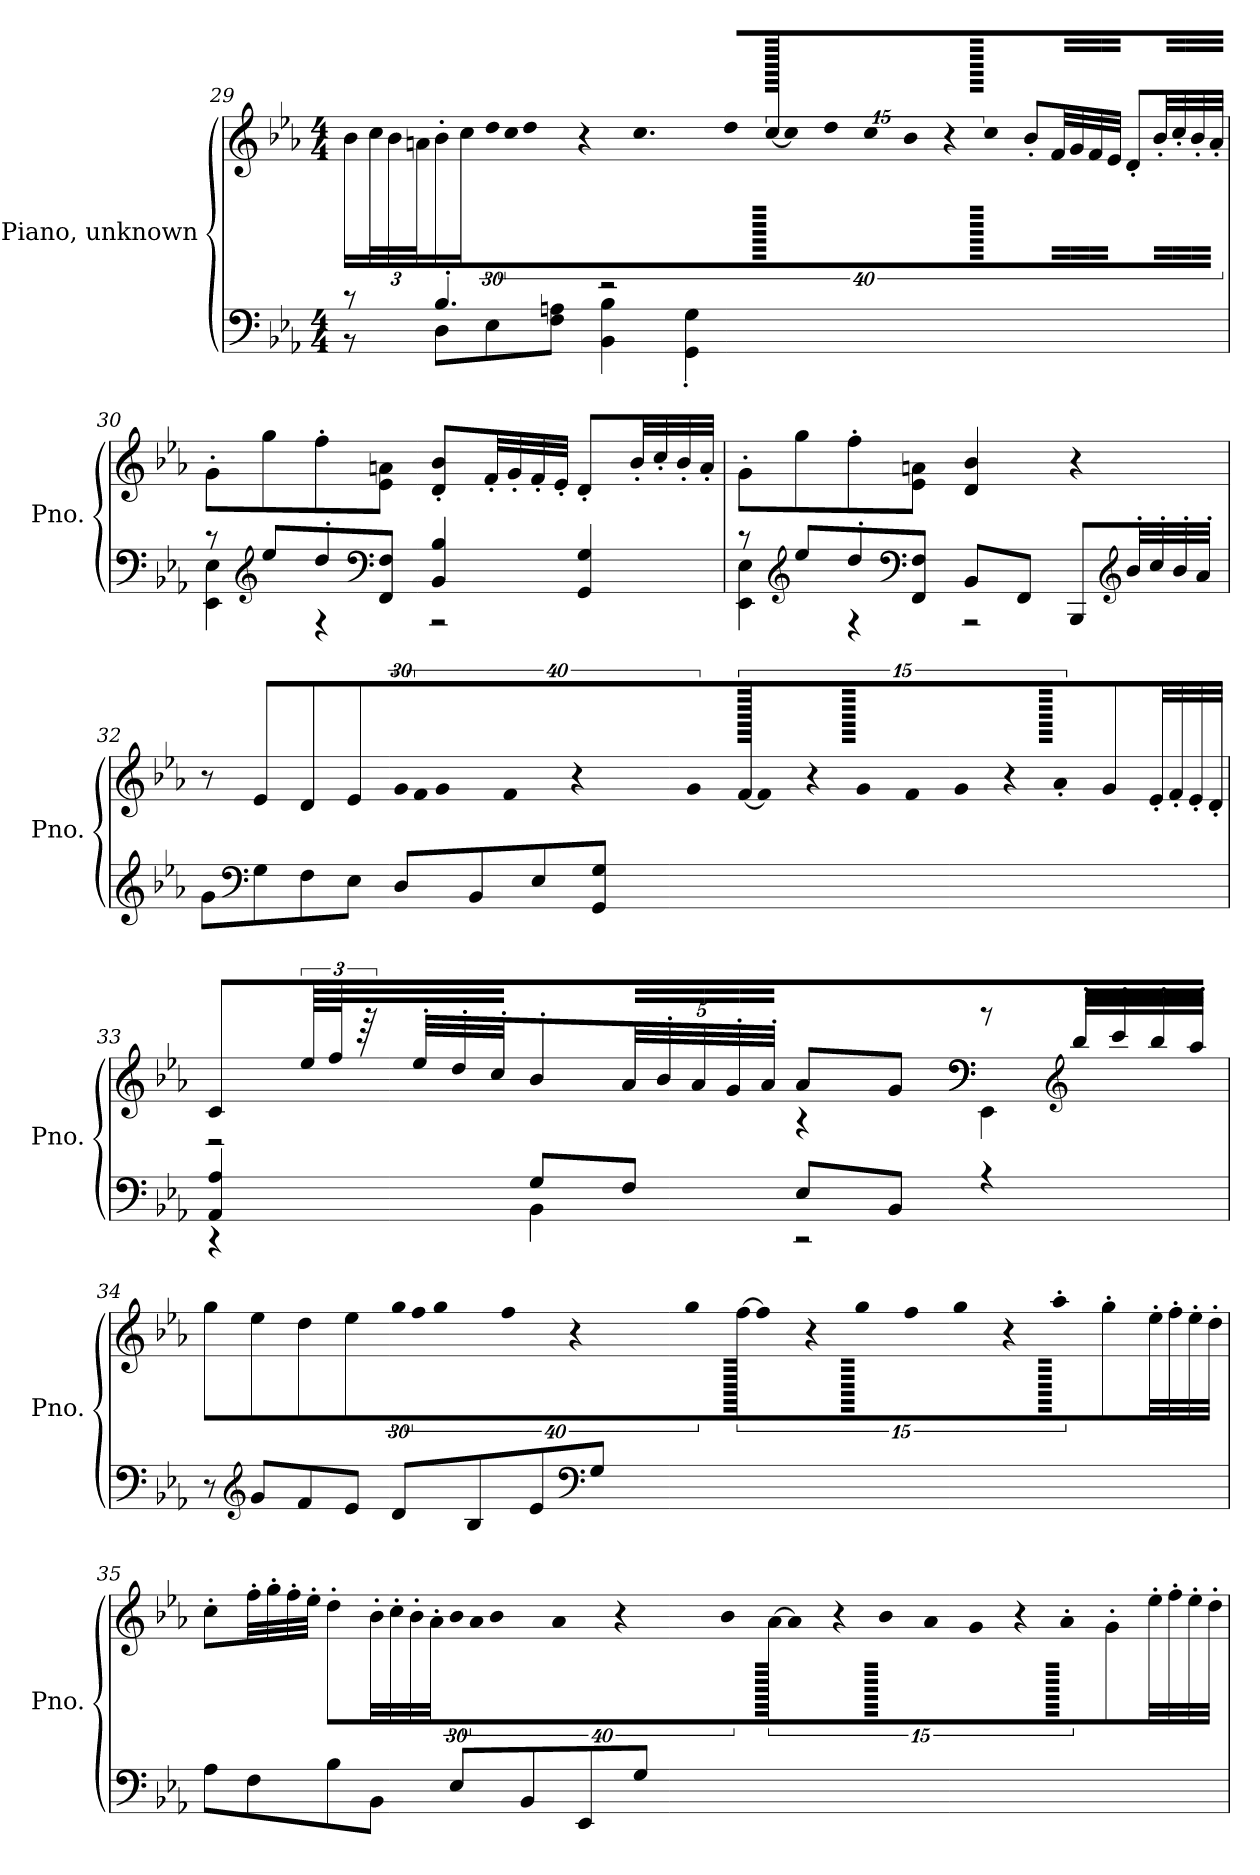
**kern	**kern
*part1	*part1
*staff2	*staff1
*I"Piano, unknown	*
*I'Pno.	*
!!LO:LB:g=z
*clefF4	*clefG2
*k[b-e-a-]	*k[b-e-a-]
*M4/4	*M4/4
=29	=29
*^	*
8r	8r	16b-\LL
*	*	*Xbrackettup
.	.	48cc\L
.	.	48b-\
.	.	48an\J
4.B-'/	8D\L	16b-'\
.	.	16cc\
*	*	*brackettup
!	!	!LO:N:vis=64
.	8E-\	960%17dd\KL
!	!	!LO:N:vis=32
.	.	640%23cc\
!	!	!LO:N:vis=64
.	.	960%17dd\JJJk
!	!	!LO:N:vis=128
.	.	1920%17r
!	!	!LO:N:vis=64.
.	.	640%17cc\
.	.	1920ryy
!	!	!LO:N:vis=64
.	.	960%17dd\KLLL
.	8F\ 8An\J	[1920cc\
.	.	480%17cc\]
!	!	!LO:N:vis=64
.	.	960%17dd\L
!	!	!LO:N:vis=64
.	.	960%17cc\
!	!	!LO:N:vis=64
.	.	960%17b-\JJJJ
!	!	!LO:N:vis=64
.	.	960%17r
.	.	1920ryy
!	!	!LO:N:vis=64
.	.	960%17cc\
2r	4BB-\ 4B-\	8b-'/L
.	.	32f/LL
.	.	32g/
.	.	32f/
.	.	32e-/JJJ
.	4GG\' 4G\'	8d'/L
.	.	32b-'/LL
.	.	32cc'/
.	.	32b-'/
.	.	32a'/JJJ
=30	=30	=30
8r	4EE-\ 4E-\	8g'\L
*clefG2	*	*
8ee-/L	.	8gg\
8dd'/	4r	8ff'\
*clefF4	*	*
8FF/ 8F/J	.	8e-\ 8an\J
4BB-/ 4B-/	2r	8d/' 8b-/'L
.	.	32f'/LL
.	.	32g'/
.	.	32f'/
.	.	32e-'/JJJ
4GG/ 4G/	.	8d'/L
.	.	32b-'/LL
.	.	32cc'/
.	.	32b-'/
.	.	32a'/JJJ
!!LO:PB:g=z
=31	=31	=31
8r	4EE-\ 4E-\	8g'\L
*clefG2	*	*
8ee-/L	.	8gg\
8dd'/	4r	8ff'\
*clefF4	*	*
8FF/ 8F/J	.	8e-\ 8an\J
8BB-/L	2r	4d/ 4b-/
8FF/J	.	.
8BBB-/L	.	4r
*clefG2	*	*
32b-'/LL	.	.
32cc'/	.	.
32b-'/	.	.
32a-'/JJJ	.	.
*v	*v	*
=32	=32
8g\L	8r
*clefF4	*
8G\	8e-/L
8F\	8d/
8E-\J	8e-/
!	!LO:N:vis=64
8D/L	960%17g/KLL
!	!LO:N:vis=32
.	640%23f/
!	!LO:N:vis=64
.	960%17g/L
!	!LO:N:vis=64
.	960%17f/JJJJ
!	!LO:N:vis=64
.	960%17r
.	1920ryy
!	!LO:N:vis=64
.	960%17g/LLLL
8BB-/	[1920f/
.	640%11f/JJJ]
!	!LO:N:vis=64
.	960%17r
.	1920ryy
!	!LO:N:vis=64
.	960%17g/LLLL
!	!LO:N:vis=64
.	960%17f/
!	!LO:N:vis=64
.	960%17g/JJJJ
!	!LO:N:vis=64
.	960%17r
.	1920ryy
!	!LO:N:vis=64
.	960%17a-'/KKKL
8E-/	8g/
8GG/ 8G/J	32e-'/LL
.	32f'/
.	32e-'/
.	32d'/JJJ
!!LO:LB:g=z
=33	=33
*^	*^
4AA-/ 4A-/	4r	8c/L	2r
.	.	96ee-/LLL	.
.	.	96ff/JJJJ	.
.	.	96r	.
.	.	32ee-'/LLL	.
.	.	32dd'/	.
.	.	32cc'/JJ	.
8G/L	4BB-\	8b-'/	.
*	*	*Xbrackettup	*
8F/J	.	40a-/LL	.
.	.	40b-'/	.
.	.	40a-/	.
.	.	40g'/	.
.	.	40a-'/JJJ	.
8E-/L	2r	8a-/L	4r
8BB-/J	.	8g/J	.
*	*	*clefF4	*
4r	.	8r	4EE-\
*	*	*clefG2	*
.	.	32bb-'/LLL	.
.	.	32ccc'/	.
.	.	32bb-'/	.
.	.	32aa-'/JJJ	.
*v	*v	*	*
*	*v	*v
!!LO:LB:g=z
=34	=34
8r	8gg\L
*clefG2	*
8g/L	8ee-\
8f/	8dd\
8e-/J	8ee-\
*	*brackettup
!	!LO:N:vis=64
8d/L	960%17gg\KLL
!	!LO:N:vis=32
.	640%23ff\
!	!LO:N:vis=64
.	960%17gg\L
!	!LO:N:vis=64
.	960%17ff\JJJJ
!	!LO:N:vis=64
.	960%17r
.	1920ryy
!	!LO:N:vis=64
.	960%17gg\LLLL
8B-/	[1920ff\
.	640%11ff\JJJ]
!	!LO:N:vis=64
.	960%17r
.	1920ryy
!	!LO:N:vis=64
.	960%17gg\LLLL
!	!LO:N:vis=64
.	960%17ff\
!	!LO:N:vis=64
.	960%17gg\JJJJ
!	!LO:N:vis=64
.	960%17r
.	1920ryy
!	!LO:N:vis=64
.	960%17aa-'\KKKL
8e-/	8gg'\
*clefF4	*
8G/J	32ee-'\LL
.	32ff'\
.	32ee-'\
.	32dd'\JJJ
!!LO:LB:g=z
=35	=35
8A-\L	8cc'\L
8F\	32ff'\LL
.	32gg'\
.	32ff'\
.	32ee-'\JJJ
8B-\	8dd'\L
8BB-\J	32b-'\LL
.	32cc'\
.	32b-'\
.	32a-'\
!	!LO:N:vis=64
8E-/L	960%17b-\K
!	!LO:N:vis=32
.	640%23a-\
!	!LO:N:vis=64
.	960%17b-\L
!	!LO:N:vis=64
.	960%17a-\JJJJ
!	!LO:N:vis=64
.	960%17r
.	1920ryy
!	!LO:N:vis=64
.	960%17b-/LLLL
8BB-/	[1920a-/
.	640%11a-/JJJ]
!	!LO:N:vis=64
.	960%17r
.	1920ryy
!	!LO:N:vis=64
.	960%17b-/LLLL
!	!LO:N:vis=64
.	960%17a-/
!	!LO:N:vis=64
.	960%17g/JJJJ
!	!LO:N:vis=64
.	960%17r
.	1920ryy
!	!LO:N:vis=64
.	960%17a-'\KKKL
8EE-/	8g'\
8G/J	32ee-'\LL
.	32ff'\
.	32ee-'\
.	32dd'\JJJ
=	=
*-	*-
